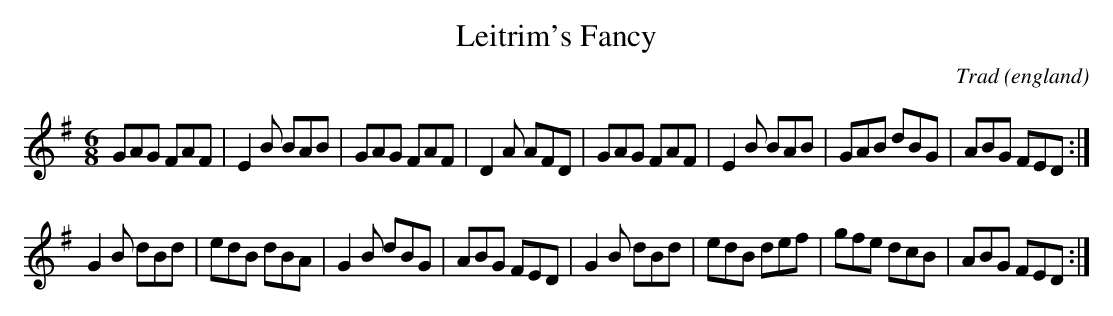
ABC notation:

X:1
T:Leitrim's Fancy
O:england
M:6/8
L:1/8
C:Trad
K:Em
GAG FAF|E2B BAB|GAG FAF|D2A AFD|GAG FAF|E2B BAB|GAB dBG|ABG FED:|
G2B dBd|edB dBA|G2B dBG|ABG FED|G2B dBd|edB def|gfe dcB|ABG FED:|
